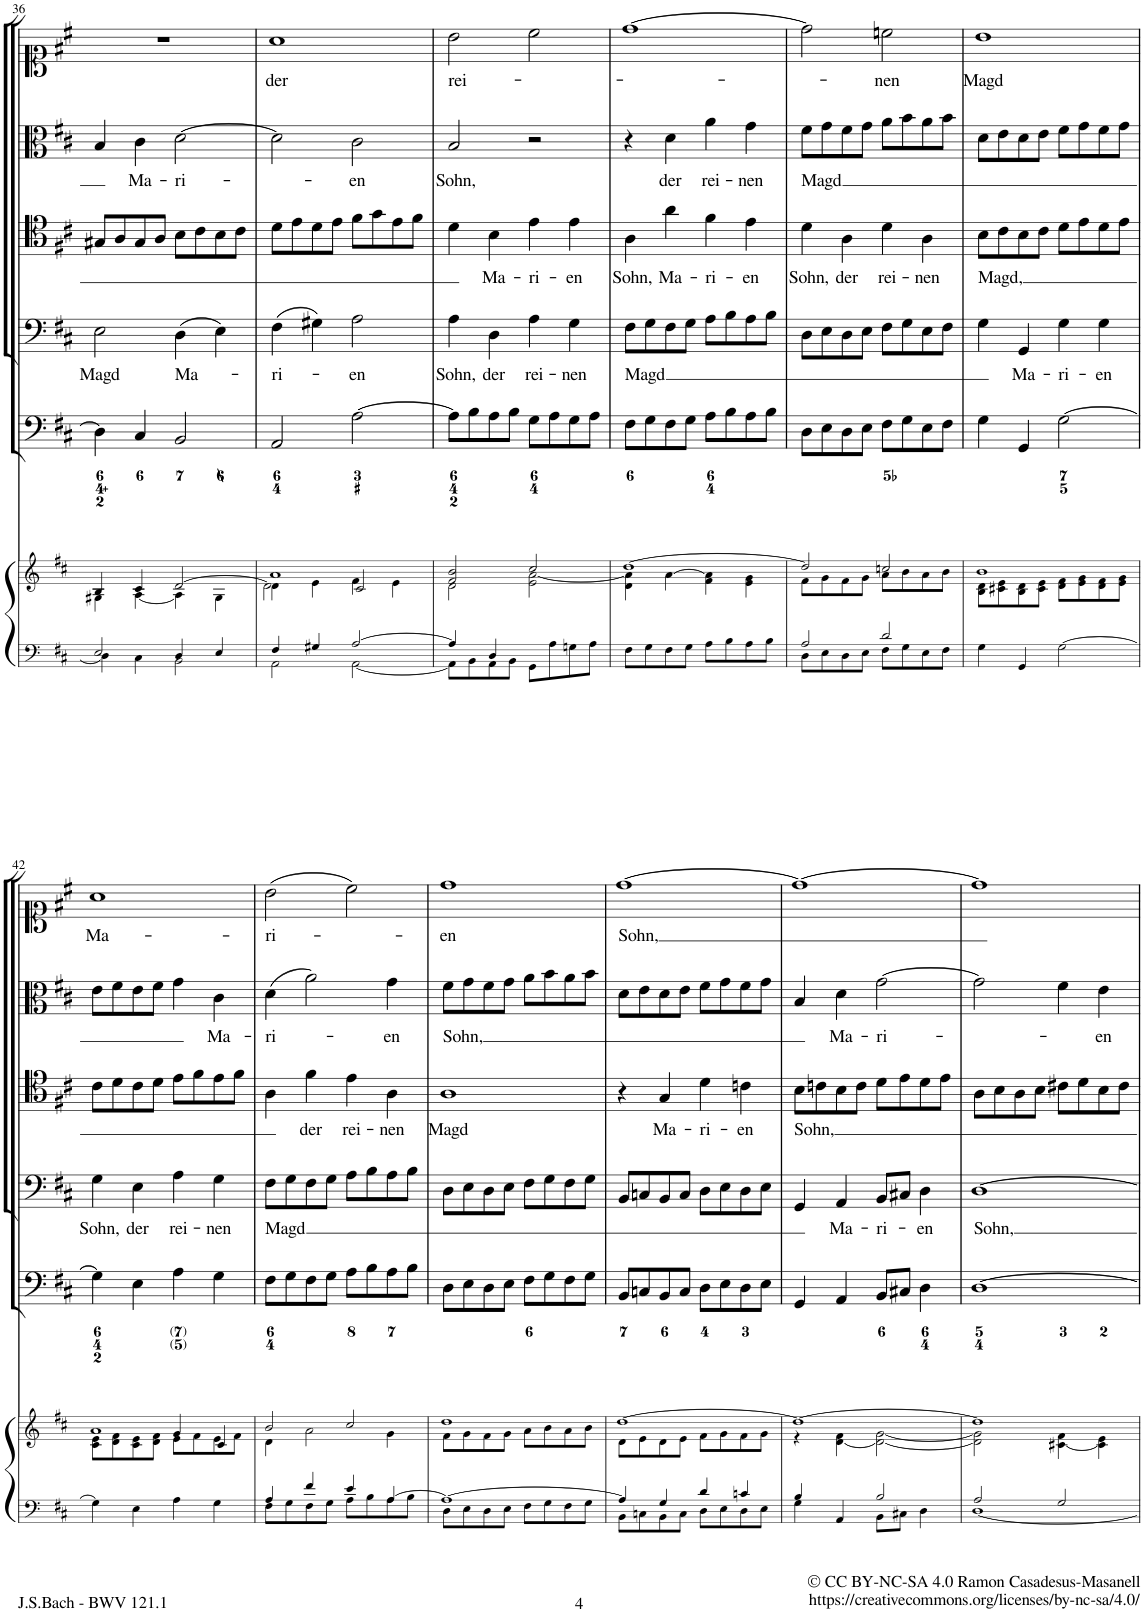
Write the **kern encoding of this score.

**kern	**kern	**kern	**kern	**text	**kern	**text	**kern	**text	**kern	**text
*part6	*part6	*part5	*part4	*part4	*part3	*part3	*part2	*part2	*part1	*part1
*staff7	*staff6	*staff5	*staff4	*staff4	*staff3	*staff3	*staff2	*staff2	*staff1	*staff1
*I"Piano reduction	*	*I"Continuo	*I"Basso  Trombone III. col Basso	*	*I"Tenore Trombone II, Viola col Tenore	*	*I"Alto Trombone I, Violino II.  coll' Alto	*	*I"Soprano Cornetto, Oboe d'amore, Violino I. col Soprano	*
*I'Pno	*	*	*	*	*	*	*	*	*	*
!!LO:PB:g=z
*clefF4	*clefG2	*clefF4	*clefF4	*	*clefC4	*	*clefC3	*	*clefC1	*
*k[f#c#]	*k[f#c#]	*k[f#c#]	*k[f#c#]	*	*k[f#c#]	*	*k[f#c#]	*	*k[f#c#]	*
*M2/2	*M2/2	*M2/2	*M2/2	*	*M2/2	*	*M2/2	*	*M2/2	*
*met(c|)	*met(c|)	*met(c|)	*met(c|)	*	*met(c|)	*	*met(c|)	*	*met(c|)	*
=36	=36	=36	=36	=36	=36	=36	=36	=36	=36	=36
*^	*^	*	*	*	*	*	*	*	*	*
!	!	!	!	!	!	!LO:LY:b	!	!	!	!	!	!
2E/	4D\]	4B/	4G#X\	4D\]	2E\	Magd	8G#X/L	.	4B/	.	1r	.
.	.	.	.	.	.	.	8A/	.	.	.	.	.
!	!	!	!	!	!	!	!	!	!	!LO:LY:b	!	!
.	4C#\	4c#/	[4A\	4C#/	.	.	8G#/	.	4c#\	Ma-	.	.
.	.	.	.	.	.	.	8A/J	.	.	.	.	.
!	!	!	!	!	!	!LO:LY:b	!	!	!	!LO:LY:b	!	!
4D/	2BB\	[2d/	4A\]	2BB/	(4D\	Ma-	8B\L	.	[2d\	-ri-	.	.
.	.	.	.	.	.	.	8c#\	.	.	.	.	.
4E/	.	.	4G#\	.	4E\)	.	8B\	.	.	.	.	.
.	.	.	.	.	.	.	8c#\J	.	.	.	.	.
=37	=37	=37	=37	=37	=37	=37	=37	=37	=37	=37	=37	=37
*	*	*	*^	*	*	*	*	*	*	*	*	*
!	!	!	!	!	!	!	!LO:LY:b	!	!	!	!	!	!LO:LY:b
4F#/	2AA\	1a	4d\	2d\]	2AA/	(4F#\	-ri-	8d\L	.	2d\]	.	1a	der
.	.	.	.	.	.	.	.	8e\	.	.	.	.	.
4G#X/	.	.	4e\	.	.	4G#X\)	.	8d\	.	.	.	.	.
.	.	.	.	.	.	.	.	8e\J	.	.	.	.	.
!	!	!	!	!	!	!	!LO:LY:b	!	!	!	!LO:LY:b	!	!
[2A/	[2AA\	.	4f#\	2c#/	[2A\	2A\	-en	8f#\L	.	2c#\	-en	.	.
.	.	.	.	.	.	.	.	8g\	.	.	.	.	.
.	.	.	4e\	.	.	.	.	8e\	.	.	.	.	.
.	.	.	.	.	.	.	.	8f#\J	.	.	.	.	.
*	*	*	*v	*v	*	*	*	*	*	*	*	*	*
=38	=38	=38	=38	=38	=38	=38	=38	=38	=38	=38	=38	=38
!	!	!	!	!	!	!LO:LY:b	!	!	!	!LO:LY:b	!	!LO:LY:b
4A/]	8AA\L]	2f#/ 2b/	2d\	8A\L]	4A\	Sohn,	4d\	.	2B/	Sohn,	2b\	rei-
.	8BB\	.	.	8B\	.	.	.	.	.	.	.	.
!	!	!	!	!	!	!LO:LY:b	!	!LO:LY:b	!	!	!	!
4D/	8AA\	.	.	8A\	4D\	der	4B\	Ma-	.	.	.	.
.	8BB\J	.	.	8B\J	.	.	.	.	.	.	.	.
!	!	!	!	!	!	!LO:LY:b	!	!LO:LY:b	!	!	!	!
2ryy	8GG\L	2cc#/	2e\ [2a\	8G\L	4A\	rei-	4e\	-ri-	2r	.	2cc#\	.
.	8A\	.	.	8A\	.	.	.	.	.	.	.	.
!	!	!	!	!	!	!LO:LY:b	!	!LO:LY:b	!	!	!	!
.	8Gn\	.	.	8G\	4G\	-nen	4e\	-en	.	.	.	.
.	8A\J	.	.	8A\J	.	.	.	.	.	.	.	.
=39	=39	=39	=39	=39	=39	=39	=39	=39	=39	=39	=39	=39
!	!	!	!	!	!	!LO:LY:b	!	!LO:LY:b	!	!	!	!
*v	*v	*	*	*	*	*	*	*	*	*	*	*
8F#\L	[1dd	4d\ 4a\]	8F#\L	8F#\L	Magd	4A\	Sohn,	4r	.	[1dd	.
8G\	.	.	8G\	8G\	.	.	.	.	.	.	.
!	!	!	!	!	!	!	!LO:LY:b	!	!LO:LY:b	!	!
8F#\	.	[>4a\	8F#\	8F#\	.	4a\	Ma-	4d\	der	.	.
8G\J	.	.	8G\J	8G\J	.	.	.	.	.	.	.
!	!	!	!	!	!	!	!LO:LY:b	!	!LO:LY:b	!	!
8A\L	.	4f#\ 4a\]	8A\L	8A\L	.	4f#\	-ri-	4a\	rei-	.	.
8B\	.	.	8B\	8B\	.	.	.	.	.	.	.
!	!	!	!	!	!	!	!LO:LY:b	!	!LO:LY:b	!	!
8A\	.	4e\ 4g\	8A\	8A\	.	4e\	-en	4g\	-nen	.	.
8B\J	.	.	8B\J	8B\J	.	.	.	.	.	.	.
=40	=40	=40	=40	=40	=40	=40	=40	=40	=40	=40	=40
*^	*	*	*	*	*	*	*	*	*	*	*
!	!	!	!	!	!	!	!	!LO:LY:b	!	!LO:LY:b	!	!
2A/	8D\L	2dd/]	8f#\L	8D\L	8D\L	.	4d\	Sohn,	8f#\L	Magd	2dd\]	.
.	8E\	.	8g\	8E\	8E\	.	.	.	8g\	.	.	.
!	!	!	!	!	!	!	!	!LO:LY:b	!	!	!	!
.	8D\	.	8f#\	8D\	8D\	.	4A\	der	8f#\	.	.	.
.	8E\J	.	8g\J	8E\J	8E\J	.	.	.	8g\J	.	.	.
!	!	!	!	!	!	!	!	!LO:LY:b	!	!	!	!LO:LY:b
2d/	8F#\L	2ccn/	8a\L	8F#\L	8F#\L	.	4d\	rei-	8a\L	.	2ccn\	-nen
.	8G\	.	8b\	8G\	8G\	.	.	.	8b\	.	.	.
!	!	!	!	!	!	!	!	!LO:LY:b	!	!	!	!
.	8E\	.	8a\	8E\	8E\	.	4A\	-nen	8a\	.	.	.
.	8F#\J	.	8b\J	8F#\J	8F#\J	.	.	.	8b\J	.	.	.
=41	=41	=41	=41	=41	=41	=41	=41	=41	=41	=41	=41	=41
!	!	!	!	!	!	!	!	!LO:LY:b	!	!	!	!LO:LY:b
*v	*v	*	*	*	*	*	*	*	*	*	*	*
4G\	1b	8B\ 8d\L	4G\	4G\	.	8B\L	Magd,	8d\L	.	1b	Magd
.	.	8c#X\ 8e\	.	.	.	8c#\	.	8e\	.	.	.
!	!	!	!	!	!LO:LY:b	!	!	!	!	!	!
4GG/	.	8B\ 8d\	4GG/	4GG/	Ma-	8B\	.	8d\	.	.	.
.	.	8c#\ 8e\J	.	.	.	8c#\J	.	8e\J	.	.	.
!	!	!	!	!	!LO:LY:b	!	!	!	!	!	!
[2G\	.	8d\ 8f#\L	[2G\	4G\	-ri-	8d\L	.	8f#\L	.	.	.
.	.	8e\ 8g\	.	.	.	8e\	.	8g\	.	.	.
!	!	!	!	!	!LO:LY:b	!	!	!	!	!	!
.	.	8d\ 8f#\	.	4G\	-en	8d\	.	8f#\	.	.	.
.	.	8e\ 8g\J	.	.	.	8e\J	.	8g\J	.	.	.
!!LO:LB:g=z
=42	=42	=42	=42	=42	=42	=42	=42	=42	=42	=42	=42
*	*	*^	*	*	*	*	*	*	*	*	*
!	!	!	!	!	!	!LO:LY:b	!	!	!	!	!	!LO:LY:b
4G\]	1a	8c#\ 8e\L	2ryy	4G\]	4G\	Sohn,	8c#\L	.	8e\L	.	1a	Ma-
.	.	8d\ 8f#\	.	.	.	.	8d\	.	8f#\	.	.	.
!	!	!	!	!	!	!LO:LY:b	!	!	!	!	!	!
4E\	.	8c#\ 8e\	.	4E\	4E\	der	8c#\	.	8e\	.	.	.
.	.	8d\ 8f#\J	.	.	.	.	8d\J	.	8f#\J	.	.	.
!	!	!	!	!	!	!LO:LY:b	!	!	!	!	!	!
4A\	.	8e\L	4g/	4A\	4A\	rei-	8e\L	.	4g\	.	.	.
.	.	8f#\	.	.	.	.	8f#\	.	.	.	.	.
!	!	!	!	!	!	!LO:LY:b	!	!	!	!LO:LY:b	!	!
4G\	.	8e\	4c#/	4G\	4G\	-nen	8e\	.	4c#\	Ma-	.	.
.	.	8f#\J	.	.	.	.	8f#\J	.	.	.	.	.
*	*	*v	*v	*	*	*	*	*	*	*	*	*
=43	=43	=43	=43	=43	=43	=43	=43	=43	=43	=43	=43
*^	*	*	*	*	*	*	*	*	*	*	*
!	!	!	!	!	!	!LO:LY:b	!	!	!	!LO:LY:b	!	!LO:LY:b
4A/	8F#\L	2b/	4d\	8F#\L	8F#\L	Magd	4A\	.	(4d\	-ri-	(2b\	-ri-
.	8G\	.	.	8G\	8G\	.	.	.	.	.	.	.
!	!	!	!	!	!	!	!	!LO:LY:b	!	!	!	!
4f#/	8F#\	.	2a\	8F#\	8F#\	.	4f#\	der	2a\)	.	.	.
.	8G\J	.	.	8G\J	8G\J	.	.	.	.	.	.	.
!	!	!	!	!	!	!	!	!LO:LY:b	!	!	!	!
4e/	8A\L	2cc#/	.	8A\L	8A\L	.	4e\	rei-	.	.	2cc#\)	.
.	8B\	.	.	8B\	8B\	.	.	.	.	.	.	.
!	!	!	!	!	!	!	!	!LO:LY:b	!	!LO:LY:b	!	!
[4A/	8A\	.	4g\	8A\	8A\	.	4A\	-nen	4g\	-en	.	.
.	8B\J	.	.	8B\J	8B\J	.	.	.	.	.	.	.
=44	=44	=44	=44	=44	=44	=44	=44	=44	=44	=44	=44	=44
!	!	!	!	!	!	!	!	!LO:LY:b	!	!LO:LY:b	!	!LO:LY:b
1A_	8D\L	1dd	8f#\L	8D\L	8D\L	.	1A	Magd	8f#\L	Sohn,	1dd	-en
.	8E\	.	8g\	8E\	8E\	.	.	.	8g\	.	.	.
.	8D\	.	8f#\	8D\	8D\	.	.	.	8f#\	.	.	.
.	8E\J	.	8g\J	8E\J	8E\J	.	.	.	8g\J	.	.	.
.	8F#\L	.	8a\L	8F#\L	8F#\L	.	.	.	8a\L	.	.	.
.	8G\	.	8b\	8G\	8G\	.	.	.	8b\	.	.	.
.	8F#\	.	8a\	8F#\	8F#\	.	.	.	8a\	.	.	.
.	8G\J	.	8b\J	8G\J	8G\J	.	.	.	8b\J	.	.	.
=45	=45	=45	=45	=45	=45	=45	=45	=45	=45	=45	=45	=45
!	!	!	!	!	!	!	!	!	!	!	!	!LO:LY:b
4A/]	8BB\L	[1dd	8d\L	8BB/L	8BB/L	.	4r	.	8d\L	.	[1dd	Sohn,
.	8Cn\	.	8e\	8Cn/	8Cn/	.	.	.	8e\	.	.	.
!	!	!	!	!	!	!	!	!LO:LY:b	!	!	!	!
4G/	8BB\	.	8d\	8BB/	8BB/	.	4G/	Ma-	8d\	.	.	.
.	8C\J	.	8e\J	8C/J	8C/J	.	.	.	8e\J	.	.	.
!	!	!	!	!	!	!	!	!LO:LY:b	!	!	!	!
4d/	8D\L	.	8f#\L	8D\L	8D\L	.	4d\	-ri-	8f#\L	.	.	.
.	8E\	.	8g\	8E\	8E\	.	.	.	8g\	.	.	.
!	!	!	!	!	!	!	!	!LO:LY:b	!	!	!	!
4cn/	8D\	.	8f#\	8D\	8D\	.	4cn\	-en	8f#\	.	.	.
.	8E\J	.	8g\J	8E\J	8E\J	.	.	.	8g\J	.	.	.
=46	=46	=46	=46	=46	=46	=46	=46	=46	=46	=46	=46	=46
!	!	!	!	!	!	!	!	!LO:LY:b	!	!	!	!
4B/	4G\	1dd_	4r	4GG/	4GG/	.	8B\L	Sohn,	4B/	.	1dd_	.
.	.	.	.	.	.	.	8cn\	.	.	.	.	.
!	!	!	!	!	!	!LO:LY:b	!	!	!	!LO:LY:b	!	!
4ryy	4AA/	.	[4d\ 4f#\	4AA/	4AA/	Ma-	8B\	.	4d\	Ma-	.	.
.	.	.	.	.	.	.	8c\J	.	.	.	.	.
!	!	!	!	!	!	!LO:LY:b	!	!	!	!LO:LY:b	!	!
2B/	8BB\L	.	2d\_ [2g\	8BB/L	8BB/L	-ri-	8d\L	.	[2g\	-ri-	.	.
.	8C#X\J	.	.	8C#X/J	8C#X/J	.	8e\	.	.	.	.	.
!	!	!	!	!	!	!LO:LY:b	!	!	!	!	!	!
.	4D\	.	.	4D\	4D\	-en	8d\	.	.	.	.	.
.	.	.	.	.	.	.	8e\J	.	.	.	.	.
=47	=47	=47	=47	=47	=47	=47	=47	=47	=47	=47	=47	=47
!	!	!	!	!	!	!LO:LY:b	!	!	!	!	!	!
2A/	[1D	1dd]	2d\] 2g\]	[1D	[1D	Sohn,	8A\L	.	2g\]	.	1dd]	.
.	.	.	.	.	.	.	8B\	.	.	.	.	.
.	.	.	.	.	.	.	8A\	.	.	.	.	.
.	.	.	.	.	.	.	8B\J	.	.	.	.	.
2G/	.	.	[4c#X\ 4f#\	.	.	.	8c#X\L	.	4f#\	.	.	.
.	.	.	.	.	.	.	8d\	.	.	.	.	.
!	!	!	!	!	!	!	!	!	!	!LO:LY:b	!	!
.	.	.	4c#\] 4e\	.	.	.	8B\	.	4e\	-en	.	.
.	.	.	.	.	.	.	8c#\J	.	.	.	.	.
*v	*v	*	*	*	*	*	*	*	*	*	*	*
*	*v	*v	*	*	*	*	*	*	*	*	*
=	=	=	=	=	=	=	=	=	=	=
*-	*-	*-	*-	*-	*-	*-	*-	*-	*-	*-
